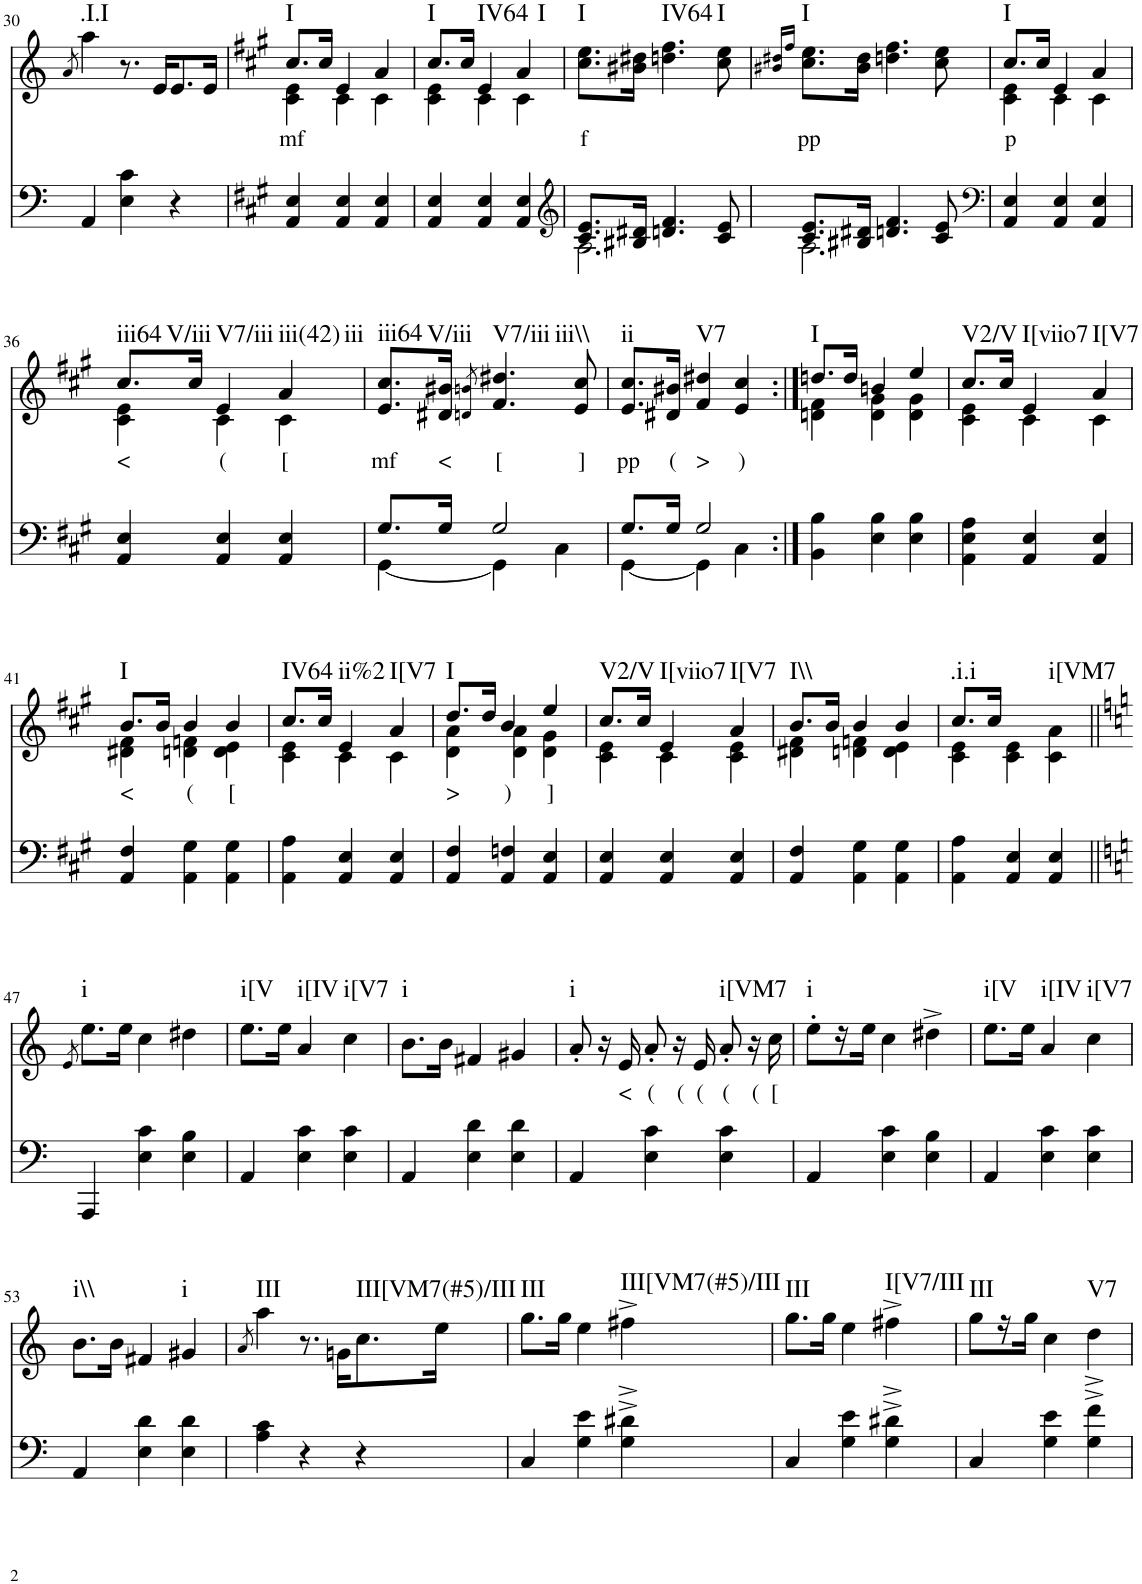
**kern	**kern	**text	**harte
*part2	*part1	*part1	*part1
*staff2	*staff1	*staff1	*
*I"piano	*I"piano	*	*
*I'Pno	*I'Pno	*	*
!!LO:PB:g=z
*clefF4	*clefG2	*	*
*k[]	*k[]	*	*
*M3/4	*M3/4	*	*
=30	=30	=30	=30
.	8qa/	.	.
!	!	!	!LO:H:kt=.I.I
4AA/	4aa\	.	N
4E\ 4c\	8.r	.	.
.	16e/KL	.	.
4r	8.e/	.	.
.	16e/Jk	.	.
=31	=31	=31	=31
*k[f#c#g#]	*k[f#c#g#]	*	*
*	*^	*	*
!	!	!	!LO:LY:b	!LO:H:kt=I
4AA/ 4E/	8.cc#/L	4c#\ 4e\	mf	N
.	16cc#/Jk	.	.	.
4AA/ 4E/	4e/	4c#\	.	.
4AA/ 4E/	4a/	4c#\	.	.
=32	=32	=32	=32	=32
!	!	!	!	!LO:H:kt=I
4AA/ 4E/	8.cc#/L	4c#\ 4e\	.	N
.	16cc#/Jk	.	.	.
!	!	!	!	!LO:H:kt=IV64
4AA/ 4E/	4e/	4c#\	.	N
!	!	!	!	!LO:H:kt=I
4AA/ 4E/	4a/	4c#\	.	N
*	*v	*v	*	*
=33	=33	=33	=33
*clefG2	*	*	*
*^	*^	*	*
!	!	!	!	!LO:LY:b	!LO:H:kt=I
*	*	*v	*v	*	*
8.c#/ 8.e/L	2.A\	8.cc#\ 8.ee\L	f	N
16B#X/ 16d#X/Jk	.	16b#X\ 16dd#X\Jk	.	.
!	!	!	!	!LO:H:kt=IV64
4.dn/ 4.f#/	.	4.ddn\ 4.ff#\	.	N
!	!	!	!	!LO:H:kt=I
8c#/ 8e/	.	8cc#\ 8ee\	.	N
=34	=34	=34	=34	=34
.	.	16qb#X/ 16qdd#X/LL	.	.
.	.	16qff#/JJ	.	.
!	!	!	!LO:LY:b	!LO:H:kt=I
8.c#/ 8.e/L	2.A\	8.cc#\ 8.ee\L	pp	N
16B#X/ 16d#X/Jk	.	16b#\ 16dd#\Jk	.	.
4.dn/ 4.f#/	.	4.ddn\ 4.ff#\	.	.
8c#/ 8e/	.	8cc#\ 8ee\	.	.
*v	*v	*	*	*
=35	=35	=35	=35
*clefF4	*	*	*
*	*^	*	*
!	!	!	!LO:LY:b	!LO:H:kt=I
4AA/ 4E/	8.cc#/L	4c#\ 4e\	p	N
.	16cc#/Jk	.	.	.
4AA/ 4E/	4e/	4c#\	.	.
4AA/ 4E/	4a/	4c#\	.	.
!!LO:LB:g=z	!!
=36	=36	=36	=36	=36
!	!	!	!LO:LY:b	!LO:H:n=1:kt=iii64
!	!	!	!	!LO:H:n=2:kt=V/iii
4AA/ 4E/	8.cc#/L	4c#\ 4e\	<	N N
.	16cc#/Jk	.	.	.
!	!	!	!LO:LY:b	!LO:H:kt=V7/iii
4AA/ 4E/	4e/	4c#\	(	N
!	!	!	!LO:LY:b	!LO:H:n=1:kt=iii(42)
!	!	!	!	!LO:H:n=2:kt=iii
4AA/ 4E/	4a/	4c#\	[	N N
=37	=37	=37	=37	=37
*^	*	*	*	*
!	!	!	!	!LO:LY:b	!LO:H:n=1:kt=iii64
!	!	!	!	!	!LO:H:n=2:kt=V/iii
*	*	*v	*v	*	*
8.G#/L	[4GG#\	8.e/ 8.cc#/L	mf	N N
!	!	!	!LO:LY:b	!
16G#/Jk	.	16d#X/ 16b#X/Jk	<	.
.	.	8qdn/ 8qbn/	.	.
!	!	!	!LO:LY:b	!LO:H:n=1:kt=V7/iii
!	!	!	!	!LO:H:n=2:kt=iii\\
2G#/	4GG#\]	4.f#/ 4.dd#X/	[	N N
.	4C#\	.	.	.
!	!	!	!LO:LY:b	!
.	.	8e/ 8cc#/	]	.
=38	=38	=38	=38	=38
!	!	!	!LO:LY:b	!LO:H:kt=ii
8.G#/L	[4GG#\	8.e/ 8.cc#/L	pp	N
!	!	!	!LO:LY:b	!
16G#/Jk	.	16d#X/ 16b#X/Jk	(	.
!	!	!	!LO:LY:b	!LO:H:kt=V7
2G#/	4GG#\]	4f#/ 4dd#X/	>	N
!	!	!	!LO:LY:b	!
.	4C#\	4e/ 4cc#/	)	.
=39:|!	=39:|!	=39:|!	=39:|!	=39:|!
*	*	*^	*	*
!	!	!	!	!	!LO:H:kt=I
*v	*v	*	*	*	*
4BB\ 4B\	8.ddn/L	4dn\ 4f#\	.	N
.	16dd/Jk	.	.	.
4E\ 4B\	4bn/	4d\ 4g#\	.	.
4E\ 4B\	4ee/	4d\ 4g#\	.	.
=40	=40	=40	=40	=40
!	!	!	!	!LO:H:kt=V2/V
4AA\ 4E\ 4A\	8.cc#/L	4c#\ 4e\	.	N
.	16cc#/Jk	.	.	.
!	!	!	!	!LO:H:kt=I[viio7
4AA/ 4E/	4e/	4c#\	.	N
!	!	!	!	!LO:H:kt=I[V7
4AA/ 4E/	4a/	4c#\	.	N
!!LO:LB:g=z	!!
=41	=41	=41	=41	=41
!	!	!	!LO:LY:b	!LO:H:kt=I
4AA/ 4F#/	8.b/L	4d#X\ 4f#\	<	N
.	16b/Jk	.	.	.
!	!	!	!LO:LY:b	!
4AA\ 4G#\	4b/	4dn\ 4fn\	(	.
!	!	!	!LO:LY:b	!
4AA\ 4G#\	4b/	4d\ 4e\	[	.
=42	=42	=42	=42	=42
!	!	!	!	!LO:H:kt=IV64
4AA\ 4A\	8.cc#/L	4c#\ 4e\	.	N
.	16cc#/Jk	.	.	.
!	!	!	!	!LO:H:kt=ii%2
4AA/ 4E/	4e/	4c#\	.	N
!	!	!	!	!LO:H:kt=I[V7
4AA/ 4E/	4a/	4c#\	.	N
=43	=43	=43	=43	=43
!	!	!	!LO:LY:b	!LO:H:kt=I
4AA/ 4F#/	8.dd/L	4d\ 4a\	>	N
.	16dd/Jk	.	.	.
!	!	!	!LO:LY:b	!
4AA/ 4Fn/	4b/	4d\ 4a\	)	.
!	!	!	!LO:LY:b	!
4AA/ 4E/	4ee/	4d\ 4g#\	]	.
=44	=44	=44	=44	=44
!	!	!	!	!LO:H:kt=V2/V
4AA/ 4E/	8.cc#/L	4c#\ 4e\	.	N
.	16cc#/Jk	.	.	.
!	!	!	!	!LO:H:kt=I[viio7
4AA/ 4E/	4e/	4c#\	.	N
!	!	!	!	!LO:H:kt=I[V7
4AA/ 4E/	4a/	4c#\ 4e\	.	N
=45	=45	=45	=45	=45
!	!	!	!	!LO:H:kt=I\\
4AA/ 4F#/	8.b/L	4d#X\ 4f#\	.	N
.	16b/Jk	.	.	.
4AA\ 4G#\	4b/	4dn\ 4fn\	.	.
4AA\ 4G#\	4b/	4d\ 4e\	.	.
=46	=46	=46	=46	=46
!	!	!	!	!LO:H:kt=.i.i
4AA\ 4A\	8.cc#/L	4c#\ 4e\	.	N
.	16cc#/Jk	.	.	.
!	!	!	!	!LO:H:kt=i[VM7
4AA/ 4E/	2ryy	4c#\ 4e\	.	N
4AA/ 4E/	.	4c#\ 4a\	.	.
*	*v	*v	*	*
!!LO:LB:g=z
=47||	=47||	=47||	=47||
*k[]	*k[]	*	*
.	8qe/	.	.
!	!	!	!LO:H:kt=i
4AAA/	8.ee\L	.	N
.	16ee\Jk	.	.
4E\ 4c\	4cc\	.	.
4E\ 4B\	4dd#X\	.	.
=48	=48	=48	=48
!	!	!	!LO:H:kt=i[V
4AA/	8.ee\L	.	N
.	16ee\Jk	.	.
!	!	!	!LO:H:kt=i[IV
4E\ 4c\	4a/	.	N
!	!	!	!LO:H:kt=i[V7
4E\ 4c\	4cc\	.	N
=49	=49	=49	=49
!	!	!	!LO:H:kt=i
4AA/	8.b\L	.	N
.	16b\Jk	.	.
4E\ 4d\	4f#X/	.	.
4E\ 4d\	4g#X/	.	.
=50	=50	=50	=50
!	!	!	!LO:H:kt=i
4AA/	8a'/	.	N
.	16r	.	.
!	!	!LO:LY:b	!
.	16e/	<	.
!	!	!LO:LY:b	!
4E\ 4c\	8a'/	(	.
!	!	!LO:LY:b	!
.	16r	(	.
!	!	!LO:LY:b	!
.	16e/	(	.
!	!	!LO:LY:b	!LO:H:kt=i[VM7
4E\ 4c\	8a'/	(	N
!	!	!LO:LY:b	!
.	16r	(	.
!	!	!LO:LY:b	!
.	16cc\	[	.
=51	=51	=51	=51
!	!	!	!LO:H:kt=i
4AA/	8ee'\L	.	N
.	16r	.	.
.	16ee\JJ	.	.
4E\ 4c\	4cc\	.	.
4E\ 4B\	4dd#X^\	.	.
=52	=52	=52	=52
!	!	!	!LO:H:kt=i[V
4AA/	8.ee\L	.	N
.	16ee\Jk	.	.
!	!	!	!LO:H:kt=i[IV
4E\ 4c\	4a/	.	N
!	!	!	!LO:H:kt=i[V7
4E\ 4c\	4cc\	.	N
!!LO:LB:g=z
=53	=53	=53	=53
!	!	!	!LO:H:kt=i\\
4AA/	8.b\L	.	N
.	16b\Jk	.	.
4E\ 4d\	4f#X/	.	.
!	!	!	!LO:H:kt=i
4E\ 4d\	4g#X/	.	N
=54	=54	=54	=54
.	8qa/	.	.
!	!	!	!LO:H:kt=III
4A\ 4c\	4aa\	.	N
4r	8.r	.	.
.	16gn\KL	.	.
!	!	!	!LO:H:kt=III[VM7(#5)/III
4r	8.cc\	.	N
.	16ee\Jk	.	.
=55	=55	=55	=55
!	!	!	!LO:H:kt=III
4C/	8.gg\L	.	N
.	16gg\Jk	.	.
4G\ 4e\	4ee\	.	.
!	!	!	!LO:H:kt=III[VM7(#5)/III
4G\^ 4d#X\^	4ff#X^\	.	N
=56	=56	=56	=56
!	!	!	!LO:H:kt=III
4C/	8.gg\L	.	N
.	16gg\Jk	.	.
4G\ 4e\	4ee\	.	.
!	!	!	!LO:H:kt=I[V7/III
4G\^ 4d#X\^	4ff#X^\	.	N
=57	=57	=57	=57
!	!	!	!LO:H:kt=III
4C/	8gg\L	.	N
.	16r	.	.
.	16gg\JJ	.	.
4G\ 4e\	4cc\	.	.
!	!	!	!LO:H:kt=V7
4G\^ 4f\^	4dd\	.	N
=	=	=	=
*-	*-	*-	*-
